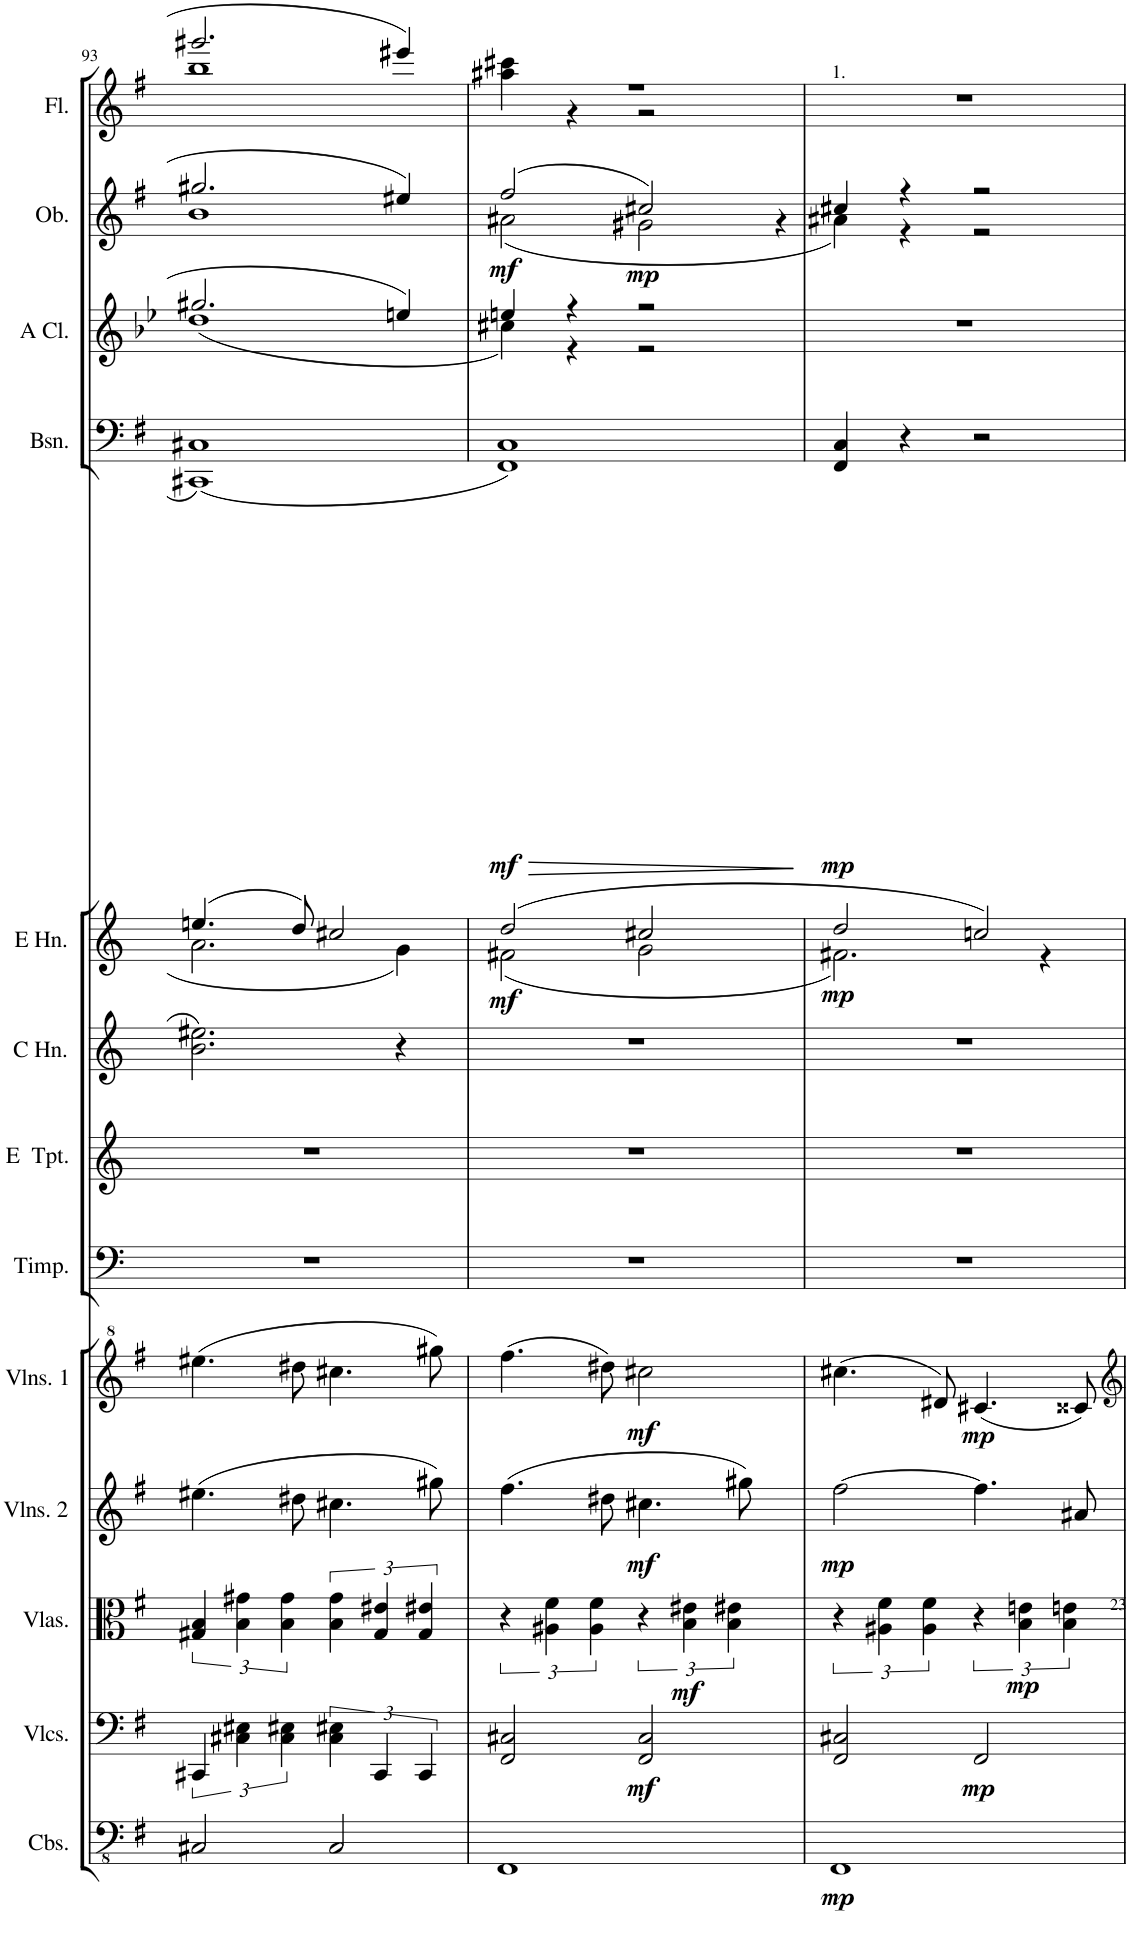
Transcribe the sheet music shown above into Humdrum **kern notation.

**kern	**dynam	**kern	**dynam	**kern	**dynam	**kern	**dynam	**kern	**dynam	**kern	**kern	**kern	**kern	**dynam	**kern	**dynam	**kern	**kern	**dynam	**kern
*part13	*part13	*part12	*part12	*part11	*part11	*part10	*part10	*part9	*part9	*part8	*part7	*part6	*part5	*part5	*part4	*part4	*part3	*part2	*part2	*part1
*staff13	*staff13	*staff12	*staff12	*staff11	*staff11	*staff10	*staff10	*staff9	*staff9	*staff8	*staff7	*staff6	*staff5	*staff5	*staff4	*staff4	*staff3	*staff2	*staff2	*staff1
*I"Contrabasses	*	*I"Violoncellos	*	*I"Violas	*	*I"Violins 2	*	*I"Violins 1	*	*I"Timpani in B and E	*I"Trumpet 1 2 in E	*I"Horn 3 4  in C	*I"Horn 1 2 in E	*	*I"Bassoon 1 2	*	*I"A Clarinet 1 2	*I"Oboe 1 2	*	*I"Flute 1 2
*I'Cbs.	*	*I'Vlcs.	*	*I'Vlas.	*	*I'Vlns. 2	*	*I'Vlns. 1	*	*I'Timp.	*	*	*	*	*I'Bsn.	*	*I'A Cl.	*I'Ob.	*	*I'Fl.
!!LO:PB:g=z
*clefFv4	*	*clefF4	*	*clefC3	*	*clefG2	*	*clefG^2	*	*clefF4	*clefG2	*clefG2	*clefG2	*	*clefF4	*	*clefG2	*clefG2	*	*clefG2
*	*	*	*	*	*	*	*	*	*	*	*Trd-2c-4	*Trd4c7	*Trd5c8	*	*	*	*Trd2c3	*	*	*
*k[f#]	*	*k[f#]	*	*k[f#]	*	*k[f#]	*	*k[f#]	*	*k[]	*k[]	*k[]	*k[]	*	*k[f#]	*	*k[b-e-]	*k[f#]	*	*k[f#]
*M4/4	*	*M4/4	*	*M4/4	*	*M4/4	*	*M4/4	*	*M4/4	*M4/4	*M4/4	*M4/4	*	*M4/4	*	*M4/4	*M4/4	*	*M4/4
*met(c|)	*	*met(c|)	*	*met(c|)	*	*met(c|)	*	*met(c|)	*	*met(c|)	*met(c|)	*met(c|)	*met(c|)	*	*met(c|)	*	*met(c|)	*met(c|)	*	*met(c|)
=93	=93	=93	=93	=93	=93	=93	=93	=93	=93	=93	=93	=93	=93	=93	=93	=93	=93	=93	=93	=93
*	*	*	*	*	*	*	*	*	*	*	*	*	*^	*	*	*	*^	*^	*	*^
2CC#X/	.	6CC#X/	.	6G#X/ 6B/	.	(4.ee#X\	.	(4.eee#X\	.	1r	1r	2.b\ 2.ee#X\	(4.een/	2.a\	.	(1CC#X 1C#X	.	2.gg#X/	(1dd	2.gg#X/	1b	.	2.ggg#X/	1bb
.	.	6C#X\ 6E#X\	.	6B\ 6g#X\	.	.	.	.	.	.	.	.	.	.	.	.	.	.	.	.	.	.	.	.
.	.	6C#\ 6E#X\	.	6B\ 6g#\	.	.	.	.	.	.	.	.	.	.	.	.	.	.	.	.	.	.	.	.
.	.	.	.	.	.	8dd#X\	.	8ddd#X\	.	.	.	.	8dd/)	.	.	.	.	.	.	.	.	.	.	.
2CC#/	.	6C#\ 6E#X\	.	6B\ 6g#\	.	4.cc#X\	.	4.ccc#X\	.	.	.	.	2cc#X/	.	.	.	.	.	.	.	.	.	.	.
.	.	6CC#/	.	6G#/ 6e#X/	.	.	.	.	.	.	.	.	.	.	.	.	.	.	.	.	.	.	.	.
.	.	.	.	.	.	.	.	.	.	.	.	4r	.	4g\	.	.	.	4een/	.	4ee#X/	.	.	4eee#X/	.
.	.	6CC#/	.	6G#/ 6e#X/	.	.	.	.	.	.	.	.	.	.	.	.	.	.	.	.	.	.	.	.
.	.	.	.	.	.	8gg#X\)	.	8ggg#X\)	.	.	.	.	.	.	.	.	.	.	.	.	.	.	.	.
=94	=94	=94	=94	=94	=94	=94	=94	=94	=94	=94	=94	=94	=94	=94	=94	=94	=94	=94	=94	=94	=94	=94	=94	=94
!	!LO:DY:b	!	!	!	!	!	!	!	!	!	!	!	!	!	!LO:DY:b	!	!LO:HP:b	!	!	!	!	!	!	!
!	!	!	!	!	!	!	!	!	!	!	!	!	!	!	!	!	!LO:DY:n=1:b	!	!	!	!	!LO:DY:b	!	!
1FFF#	mf	2FF#/ 2C#X/	.	6r	.	(4.ff#\	.	(4.fff#\	.	1r	1r	1r	(2dd/	(2f#X\	mf	1FF# 1C)	> mf	4een/	4cc#X\)	(2ff#/	(2a#X\	mf	1r	4aa#X\ 4ccc#X\
.	.	.	.	6A#X\ 6f#\	.	.	.	.	.	.	.	.	.	.	.	.	.	.	.	.	.	.	.	.
.	.	.	.	.	.	.	.	.	.	.	.	.	.	.	.	.	.	4r	4r	.	.	.	.	4r
.	.	.	.	6A#\ 6f#\	.	.	.	.	.	.	.	.	.	.	.	.	.	.	.	.	.	.	.	.
.	.	.	.	.	.	8dd#X\	.	8ddd#X\)	.	.	.	.	.	.	.	.	.	.	.	.	.	.	.	.
!	!	!	!LO:DY:b	!	!	!	!LO:DY:b	!	!LO:DY:b	!	!	!	!	!	!	!	!	!	!	!	!	!LO:DY:b	!	!
.	.	2FF#/ 2C#/	mf	6r	.	4.cc#X\	mf	2ccc#X\	mf	.	.	.	2cc#X/	2g\	.	.	.	2r	2r	2cc#X/)	2g#X\	mp	.	2r
!	!	!	!	!	!LO:DY:b	!	!	!	!	!	!	!	!	!	!	!	!	!	!	!	!	!	!	!
.	.	.	.	6B\ 6e#X\	mf	.	.	.	.	.	.	.	.	.	.	.	.	.	.	.	.	.	.	.
.	.	.	.	6B\ 6e#X\	.	.	.	.	.	.	.	.	.	.	.	.	.	.	.	.	.	.	.	.
.	.	.	.	.	.	8gg#X\)	.	.	.	.	.	.	.	.	.	.	.	.	.	.	.	.	.	.
4ryy	.	4ryy	.	4ryy	.	4ryy	.	4ryy	.	4ryy	4ryy	4ryy	4ryy	4ryy	.	4ryy	]	4ryy	4ryy	4ryy	4r	.	4ryy	4ryy
=95	=95	=95	=95	=95	=95	=95	=95	=95	=95	=95	=95	=95	=95	=95	=95	=95	=95	=95	=95	=95	=95	=95	=95	=95
!	!	!	!	!	!	!	!	!	!	!	!	!	!	!	!	!	!	!	!	!	!	!	!LO:TX:a:t=1.	!
!	!LO:DY:b	!	!	!	!	!	!LO:DY:b	!	!	!	!	!	!	!	!LO:DY:b	!	!LO:DY:b	!	!	!	!	!	!	!
*	*	*	*	*	*	*	*	*	*	*	*	*	*	*	*	*	*	*v	*v	*	*	*	*v	*v
1FFF#	mp	2FF#/ 2C#X/	.	6r	.	[2ff#\	mp	(4.ccc#X\	.	1r	1r	1r	2dd/	2.f#X\)	mp	4FF#/ 4C/	mp	1r	4cc#X/	4a#X\)	.	1r
.	.	.	.	6A#X\ 6f#\	.	.	.	.	.	.	.	.	.	.	.	.	.	.	.	.	.	.
.	.	.	.	.	.	.	.	.	.	.	.	.	.	.	.	4r	.	.	4r	4r	.	.
.	.	.	.	6A#\ 6f#\	.	.	.	.	.	.	.	.	.	.	.	.	.	.	.	.	.	.
.	.	.	.	.	.	.	.	8dd#X/)	.	.	.	.	.	.	.	.	.	.	.	.	.	.
!	!	!	!LO:DY:b	!	!	!	!	!	!LO:DY:b	!	!	!	!	!	!	!	!	!	!	!	!	!
.	.	2FF#/	mp	6r	.	4.ff#\]	.	(4.cc#X/	mp	.	.	.	2ccn/)	.	.	2r	.	.	2r	2r	.	.
!	!	!	!	!	!LO:DY:b	!	!	!	!	!	!	!	!	!	!	!	!	!	!	!	!	!
.	.	.	.	6B\ 6en\	mp	.	.	.	.	.	.	.	.	.	.	.	.	.	.	.	.	.
.	.	.	.	.	.	.	.	.	.	.	.	.	.	4r	.	.	.	.	.	.	.	.
.	.	.	.	6B\ 6en\	.	.	.	.	.	.	.	.	.	.	.	.	.	.	.	.	.	.
.	.	.	.	.	.	8a#X/	.	8cc##X/)	.	.	.	.	.	.	.	.	.	.	.	.	.	.
*	*	*	*	*	*	*	*	*	*	*	*	*	*v	*v	*	*	*	*	*v	*v	*	*
=	=	=	=	=	=	=	=	=	=	=	=	=	=	=	=	=	=	=	=	=
*-	*-	*-	*-	*-	*-	*-	*-	*-	*-	*-	*-	*-	*-	*-	*-	*-	*-	*-	*-	*-
